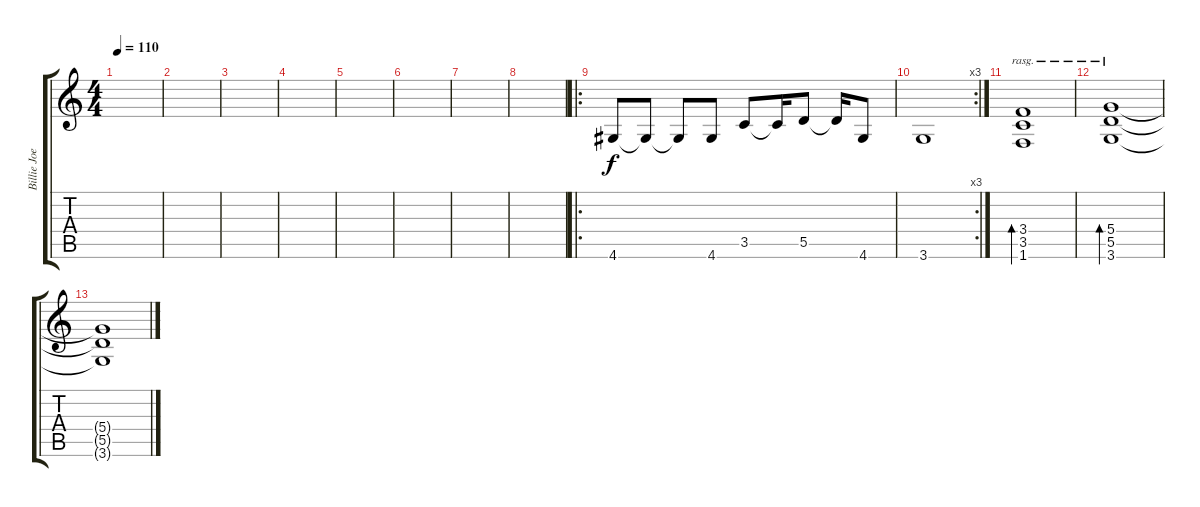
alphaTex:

\track ("Billie Joe Guitar 2" "Billie Joe") {instrument overdrivenguitar}
\staff {score tabs}
\tuning (E4 B3 G3 D3 A2 E2) {hide}
\ts (4 4)
\tempo 110
\clef g2
\ks c
|
|
|
|
|
|
|
|
\ro
4.6.8 4.6{t}.8 4.6{t}.8 4.6.8 3.5.8 3.5{t}.16 5.5.8 5.5{t}.16 4.6.8 |
\rc 3
3.6.1 |
(3.4 3.5 1.6).1{bd 480 rasg ii} |
(5.4 5.5 3.6).1{bd 480 rasg ii} |
(5.4{t} 5.5{t} 3.6{t}).1
